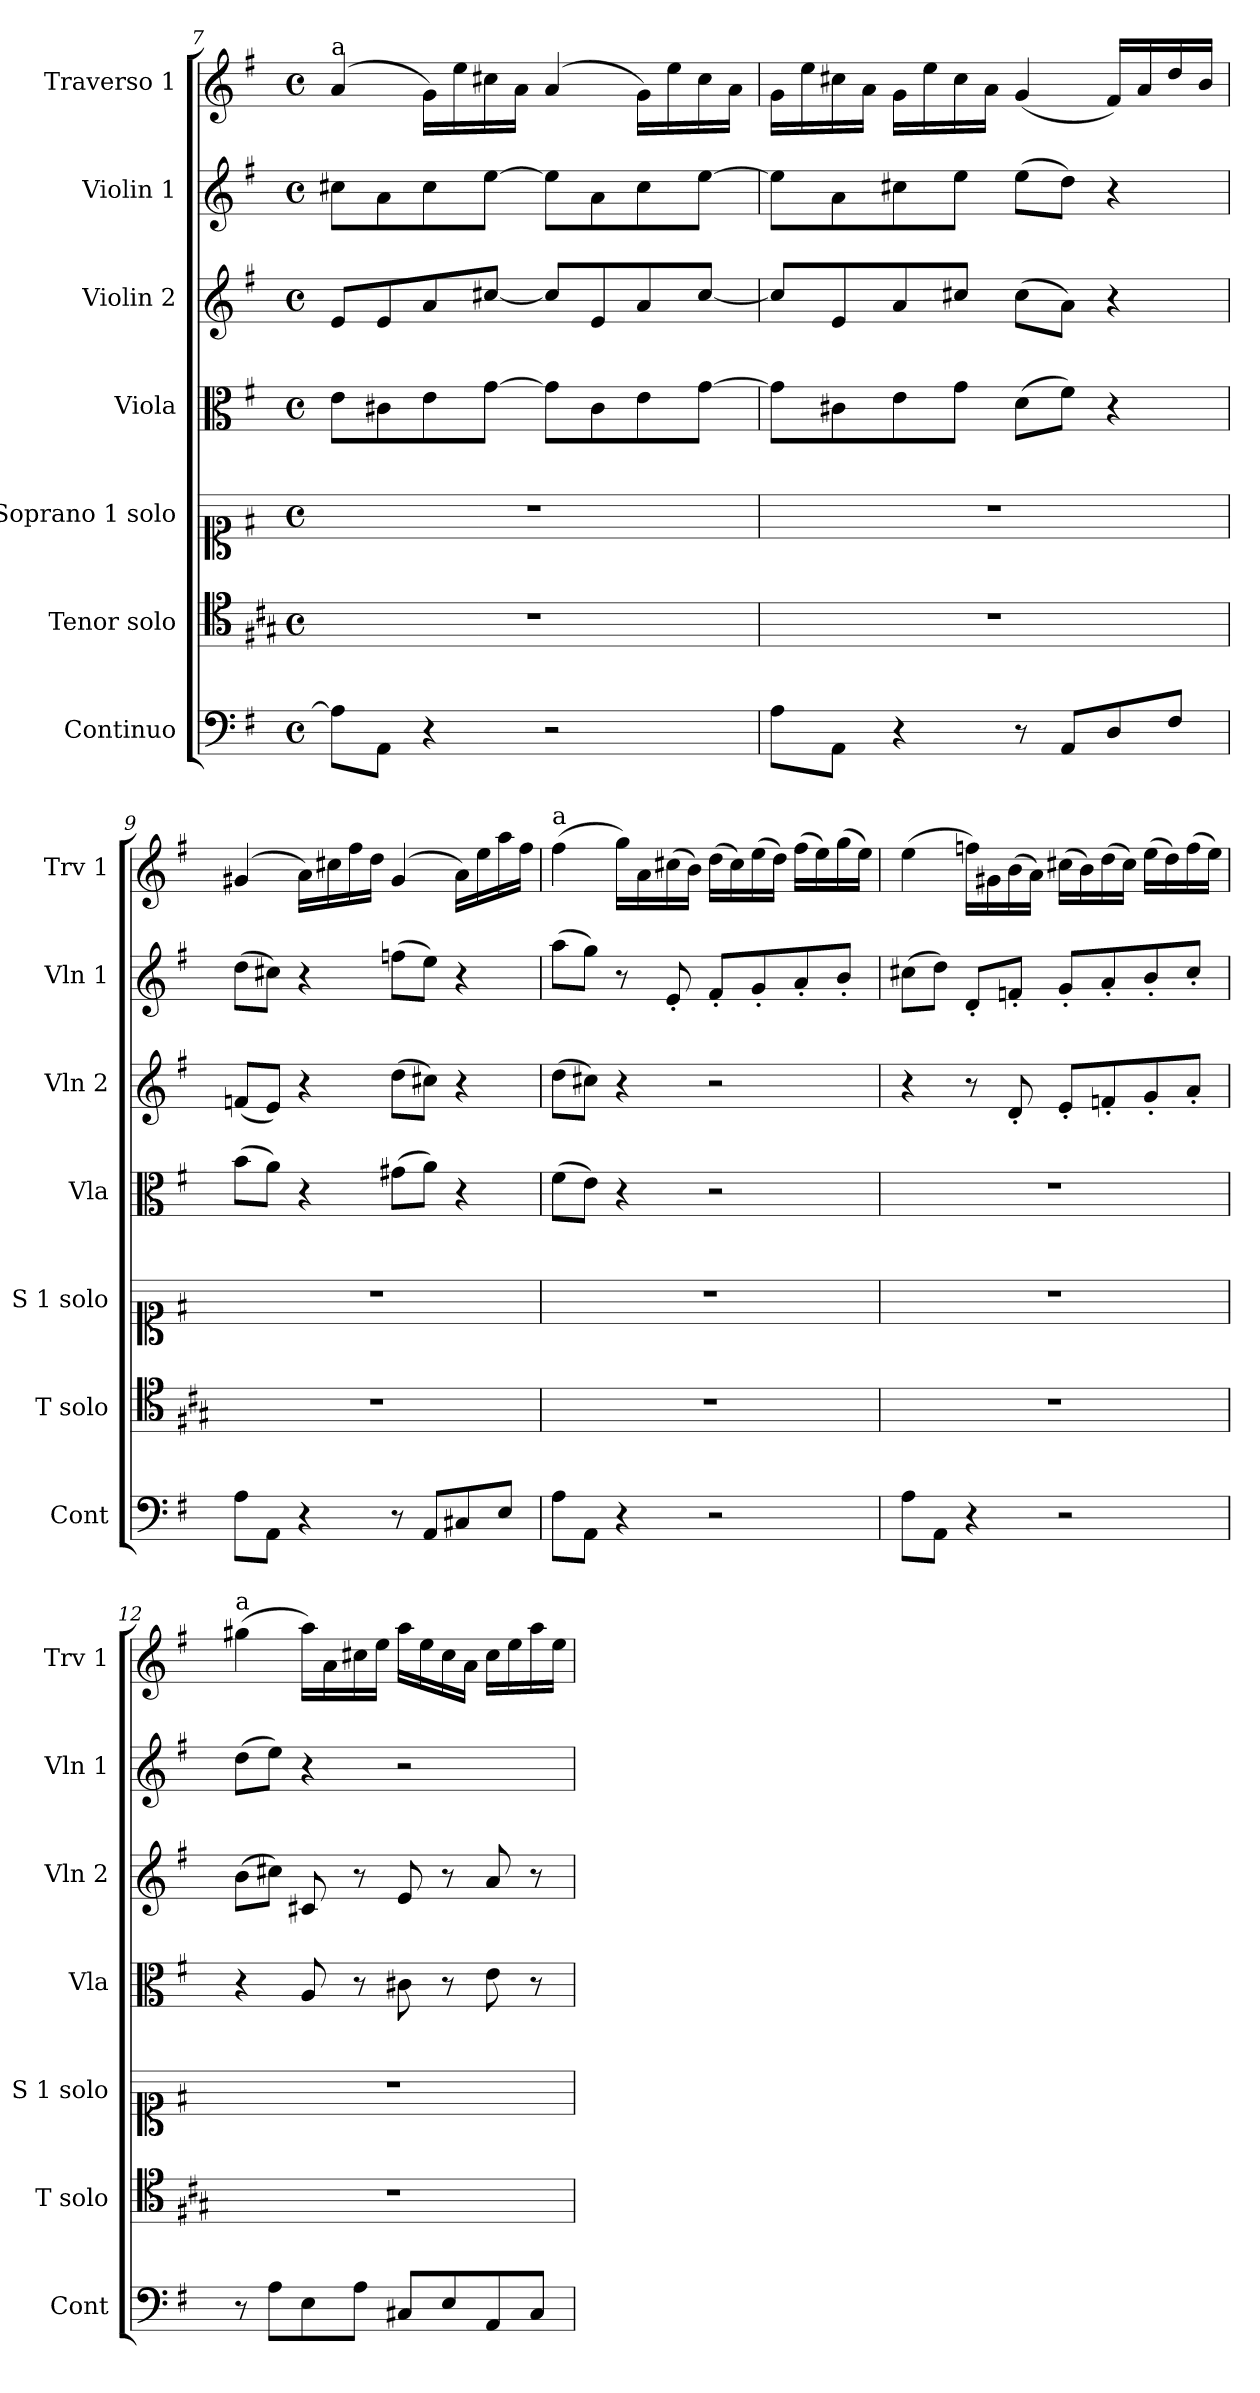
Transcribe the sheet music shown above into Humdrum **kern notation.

**kern	**kern	**kern	**kern	**kern	**kern	**kern
*part7	*part6	*part5	*part4	*part3	*part2	*part1
*staff7	*staff6	*staff5	*staff4	*staff3	*staff2	*staff1
*I"Continuo	*I"Tenor solo	*I"Soprano 1 solo	*I"Viola	*I"Violin 2	*I"Violin 1	*I"Traverso 1
*I'Cont	*I'T solo	*I'S 1 solo	*I'Vla	*I'Vln 2	*I'Vln 1	*I'Trv 1
*clefF4	*clefC4	*clefC1	*clefC3	*clefG2	*clefG2	*clefG2
*	*ITrd1c2	*ITrd-7c-12	*	*	*	*
*k[f#]	*k[f#]	*k[f#]	*k[f#]	*k[f#]	*k[f#]	*k[f#]
*M4/4	*M4/4	*M4/4	*M4/4	*M4/4	*M4/4	*M4/4
*met(c)	*met(c)	*met(c)	*met(c)	*met(c)	*met(c)	*met(c)
=7	=7	=7	=7	=7	=7	=7
!	!	!	!	!	!	!LO:TX:a:t=a
8A\L]	1r	1r	8e\L	8e/L	8cc#X\L	(4a/
8AA\J	.	.	8c#X\	8e/	8a\	.
4r	.	.	8e\	8a/	8cc#\	16g\LL)
.	.	.	.	.	.	16ee\
.	.	.	[8g\J	[8cc#X/J	[8ee\J	16cc#X\
.	.	.	.	.	.	16a\JJ
2r	.	.	8g\L]	8cc#/L]	8ee\L]	(4a/
.	.	.	8c#\	8e/	8a\	.
.	.	.	8e\	8a/	8cc#\	16g\LL)
.	.	.	.	.	.	16ee\
.	.	.	[8g\J	[8cc#/J	[8ee\J	16cc#\
.	.	.	.	.	.	16a\JJ
!!LO:LB:g=z
=8	=8	=8	=8	=8	=8	=8
8A\L	1r	1r	8g\L]	8cc#/L]	8ee\L]	16g\LL
.	.	.	.	.	.	16ee\
8AA\J	.	.	8c#X\	8e/	8a\	16cc#X\
.	.	.	.	.	.	16a\JJ
4r	.	.	8e\	8a/	8cc#X\	16g\LL
.	.	.	.	.	.	16ee\
.	.	.	8g\J	8cc#X/J	8ee\J	16cc#\
.	.	.	.	.	.	16a\JJ
8r	.	.	(8d\L	(8cc#\L	(8ee\L	(4g/
8AA/L	.	.	8f#\J)	8a\J)	8dd\J)	.
8D/	.	.	4r	4r	4r	16f#/LL)
.	.	.	.	.	.	16a/
8F#/J	.	.	.	.	.	16dd/
.	.	.	.	.	.	16b/JJ
=9	=9	=9	=9	=9	=9	=9
8A\L	1r	1r	(8b\L	(8fn/L	(8dd\L	(4g#X/
8AA\J	.	.	8a\J)	8e/J)	8cc#X\J)	.
4r	.	.	4r	4r	4r	16a\LL)
.	.	.	.	.	.	16cc#X\
.	.	.	.	.	.	16ff#\
.	.	.	.	.	.	16dd\JJ
8r	.	.	(8g#X\L	(8dd\L	(8ffn\L	(4g#/
8AA/L	.	.	8a\J)	8cc#X\J)	8ee\J)	.
8C#X/	.	.	4r	4r	4r	16a\LL)
.	.	.	.	.	.	16ee\
8E/J	.	.	.	.	.	16aa\
.	.	.	.	.	.	16ff#\JJ
=10	=10	=10	=10	=10	=10	=10
!	!	!	!	!	!	!LO:TX:a:t=a
8A\L	1r	1r	(8f#\L	(8dd\L	(8aa\L	(4ff#\
8AA\J	.	.	8e\J)	8cc#X\J)	8gg\J)	.
4r	.	.	4r	4r	8r	16gg\LL)
.	.	.	.	.	.	16a\
.	.	.	.	.	8e'/	(16cc#X\
.	.	.	.	.	.	16b\JJ)
2r	.	.	2r	2r	8f#'/L	(16dd\LL
.	.	.	.	.	.	16cc#\)
.	.	.	.	.	8g'/	(16ee\
.	.	.	.	.	.	16dd\JJ)
.	.	.	.	.	8a'/	(16ff#\LL
.	.	.	.	.	.	16ee\)
.	.	.	.	.	8b'/J	(16gg\
.	.	.	.	.	.	16ee\JJ)
=11	=11	=11	=11	=11	=11	=11
8A\L	1r	1r	1r	4r	(8cc#X\L	(4ee\
8AA\J	.	.	.	.	8dd\J)	.
4r	.	.	.	8r	8d'/L	16ffn\LL)
.	.	.	.	.	.	16g#X\
.	.	.	.	8d'/	8fn'/J	(16b\
.	.	.	.	.	.	16a\JJ)
2r	.	.	.	8e'/L	8g'/L	(16cc#X\LL
.	.	.	.	.	.	16b\)
.	.	.	.	8fn'/	8a'/	(16dd\
.	.	.	.	.	.	16cc#\JJ)
.	.	.	.	8g'/	8b'/	(16ee\LL
.	.	.	.	.	.	16dd\)
.	.	.	.	8a'/J	8cc#'/J	(16ff\
.	.	.	.	.	.	16ee\JJ)
!!LO:PB:g=z
=12	=12	=12	=12	=12	=12	=12
!	!	!	!	!	!	!LO:TX:a:t=a
8r	1r	1r	4r	(8b\L	(8dd\L	(4gg#X\
8A\L	.	.	.	8cc#X\J)	8ee\J)	.
8E\	.	.	8A/	8c#X/	4r	16aa\LL)
.	.	.	.	.	.	16a\
8A\J	.	.	8r	8r	.	16cc#X\
.	.	.	.	.	.	16ee\JJ
8C#X/L	.	.	8c#X\	8e/	2r	16aa\LL
.	.	.	.	.	.	16ee\
8E/	.	.	8r	8r	.	16cc#\
.	.	.	.	.	.	16a\JJ
8AA/	.	.	8e\	8a/	.	16cc#\LL
.	.	.	.	.	.	16ee\
8C#/J	.	.	8r	8r	.	16aa\
.	.	.	.	.	.	16ee\JJ
=	=	=	=	=	=	=
*-	*-	*-	*-	*-	*-	*-
